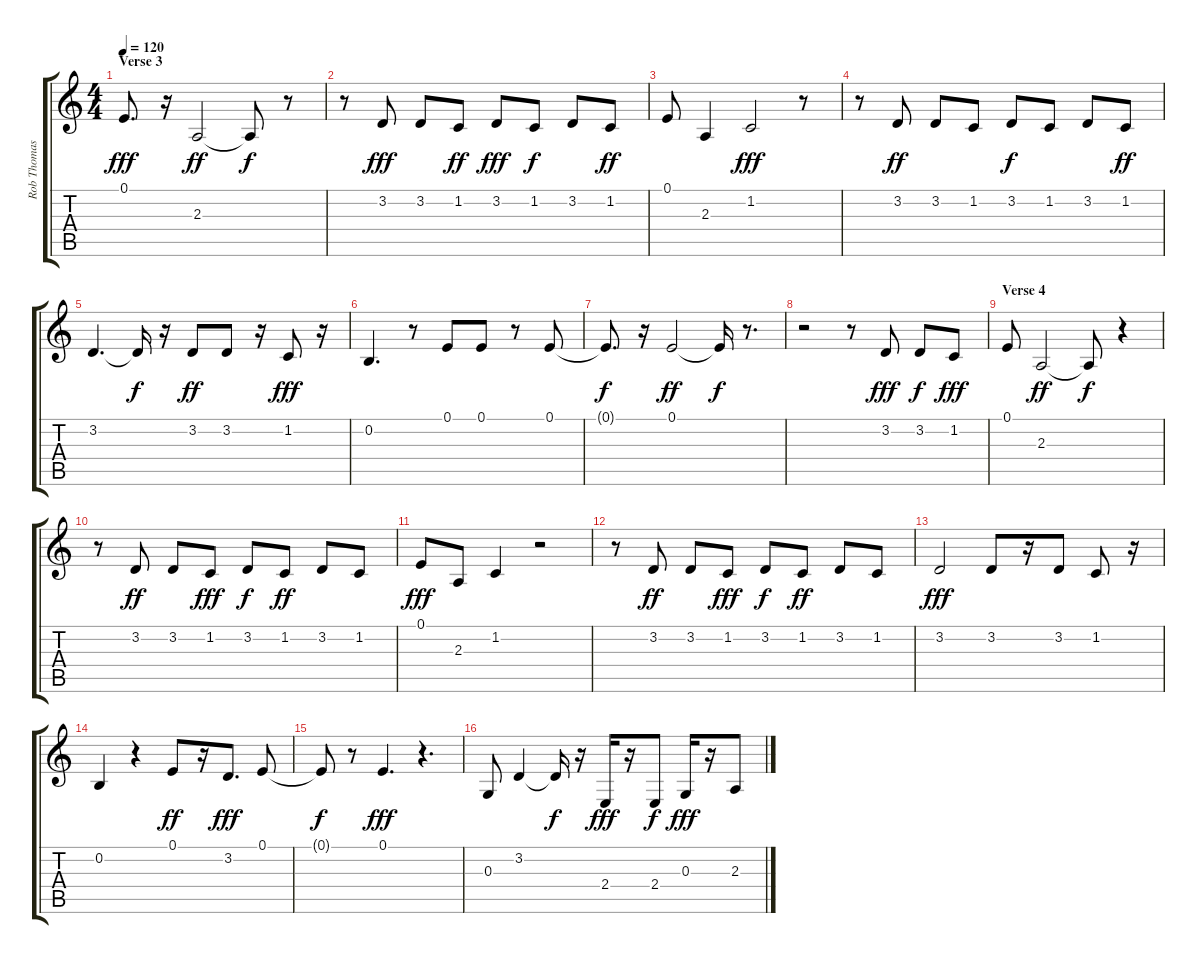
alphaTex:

\track ("Rob Thomas" "Rob Thomas") {instrument synthbrass1}
\staff {score tabs}
\tuning (E4 B3 G3 D3 A2 E2) {hide}
\ts (4 4)
\section ("" "Verse 3")
\tempo 120
\clef g2
\ks c
0.1.8{d dy fff} r.16 2.3.2{dy ff} 2.3{t}.8{dy f} r.8 |
r.8 3.2.8{dy fff} 3.2.8 1.2.8{dy ff} 3.2.8{dy fff} 1.2.8{dy f} 3.2.8 1.2.8{dy ff} |
0.1.8 2.3.4 1.2.2{dy fff} r.8 |
r.8 3.2.8{dy ff} 3.2.8 1.2.8 3.2.8{dy f} 1.2.8 3.2.8 1.2.8{dy ff} |
3.2.4{d} 3.2{t}.16{dy f} r.16 3.2.8{dy ff} 3.2.8 r.16 1.2.8{dy fff} r.16 |
0.2.4{d} r.8 0.1.8 0.1.8 r.8 0.1.8 |
0.1{t}.8{d dy f} r.16 0.1.2{dy ff} 0.1{t}.16{dy f} r.8{d} |
r.2 r.8 3.2.8{dy fff} 3.2.8{dy f} 1.2.8{dy fff} |
\section ("" "Verse 4")
0.1.8 2.3.2{dy ff} 2.3{t}.8{dy f} r.4 |
r.8 3.2.8{dy ff} 3.2.8 1.2.8{dy fff} 3.2.8{dy f} 1.2.8{dy ff} 3.2.8 1.2.8 |
0.1.8{dy fff} 2.3.8 1.2.4 r.2 |
r.8 3.2.8{dy ff} 3.2.8 1.2.8{dy fff} 3.2.8{dy f} 1.2.8{dy ff} 3.2.8 1.2.8 |
3.2.2{dy fff} 3.2.8 r.16 3.2.8 1.2.8 r.16 |
0.2.4 r.4 0.1.8{dy ff} r.16 3.2.8{d dy fff} 0.1.8 |
0.1{t}.8{dy f} r.8 0.1.4{d dy fff} r.4{d} |
0.3.8 3.2.4 3.2{t}.16{dy f} r.16 2.4.16{dy fff} r.16 2.4.8{dy f} 0.3.16{dy fff} r.16 2.3.8
